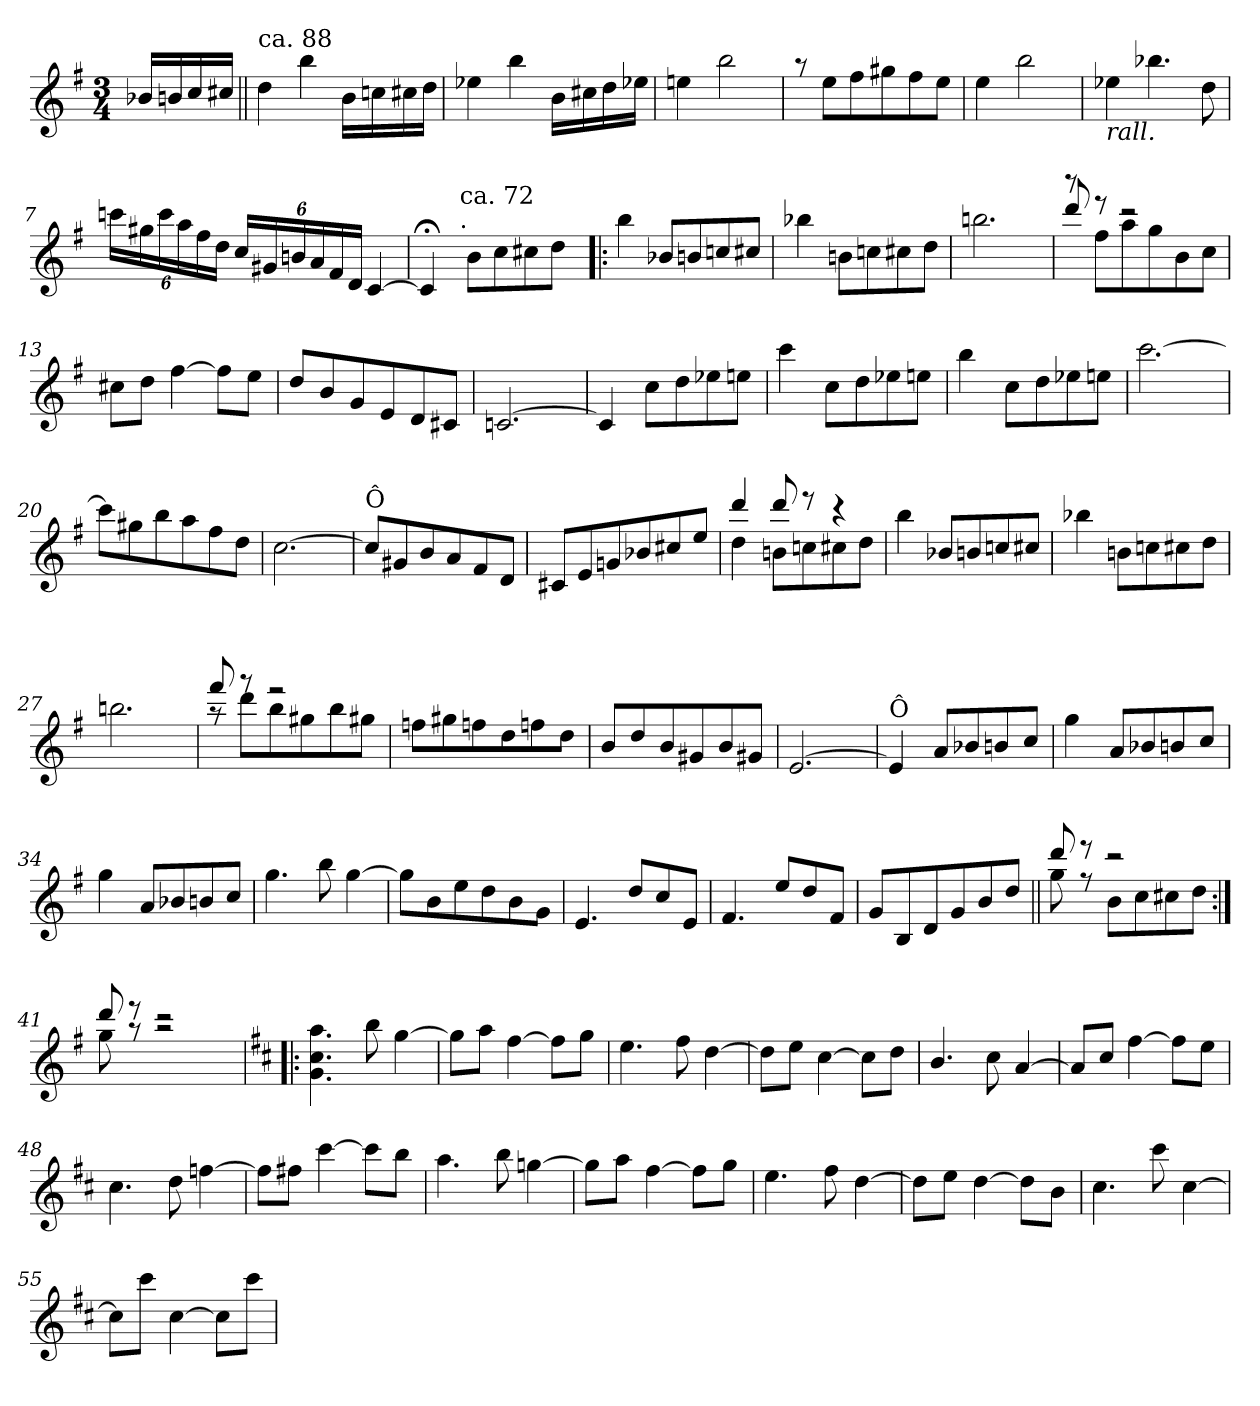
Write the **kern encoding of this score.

**kern
*part1
*staff1
*clefG2
*k[f#]
*G:
*M3/4
=
16b-X/LL
16bn/
16cc/
16cc#X/JJ
=1||
*^
!LO:TX:a:t=ca. 88	!
4dd\	2.ryy
4bb\	.
16b\LL	.
16ccn\	.
16cc#X\	.
16dd\JJ	.
=2	=2
4ee-X\	2.ryy
4bb\	.
16b\LL	.
16cc#X\	.
16dd\	.
16ee-X\JJ	.
=3	=3
4een\	2.ryy
2bb\	.
=4	=4
8raa	2.ryy
8ee\L	.
8ff#\	.
8gg#X\	.
8ff#\	.
8ee\J	.
!!LO:LB:g=z	!!
=5	=5
4ee\	2.ryy
2bb\	.
=6	=6
!LO:TX:b:i:t=rall.	!
4ee-X\	2.ryy
4.bb-X\	.
8dd\	.
=7	=7
24cccn\LL	2.ryy
24gg#X\	.
24ccc\	.
24aa\	.
24ff#\	.
24dd\JJ	.
24cc/LL	.
24g#X/	.
24bn/	.
24a/	.
24f#/	.
24d/JJ	.
[<4c/	.
=8	=8
*	*^
4c;</]	2.ryy	8...ryy
!	!	!LO:TX:a:t=.
!	!	!LO:TX:a:t=ca. 72
.	.	2ryy
8b\L	.	.
8cc\	.	.
8cc#X\	.	.
8dd\J	.	.
.	.	64ryy
*	*v	*v
!!LO:LB:g=z
=9!|:	=9!|:
4bb\	2.ryy
8b-X/L	.
8bn/	.
8ccn/	.
8cc#X/J	.
=10	=10
4bb-X\	2.ryy
8bn\L	.
8ccn\	.
8cc#X\	.
8dd\J	.
=11	=11
2.bbn\	2.ryy
=12	=12
*	*^
8r	8ryy	8ddd!/
8ff#\L	8ryy	8rddd
8aa\	2ryy	2rccc
8gg\	.	.
8b\	.	.
8cc\J	.	.
*	*v	*v
=13	=13
8cc#X\L	2.ryy
8dd\J	.
[<4ff#\	.
8ff#\L]	.
8ee\J	.
!!LO:LB:g=z	!!
=14	=14
8dd/L	2ryy
8b/	.
8g/	.
8e/	.
8d/	4ryy
8c#X/J	.
=15	=15
[>2.cn/	2.ryy
=16	=16
4c/]	2.ryy
8cc\L	.
8dd\	.
8ee-X\	.
8een\J	.
=17	=17
4ccc\	2.ryy
8cc\L	.
8dd\	.
8ee-X\	.
8een\J	.
=18	=18
4bb\	2.ryy
8cc\L	.
8dd\	.
8ee-X\	.
8een\J	.
=19	=19
[<2.ccc\	2.ryy
!!LO:LB:g=z	!!
=20	=20
8ccc\L]	2.ryy
8gg#X\	.
8bb\	.
8aa\	.
8ff#\	.
8dd\J	.
=21	=21
[<2.cc\	2.ryy
=22	=22
!LO:TX:a:t=Ô	!
8cc/L]	2.ryy
8g#X/	.
8b/	.
8a/	.
8f#/	.
8d/J	.
=23	=23
8c#X/L	2.ryy
8e/	.
8gn/	.
8b-X/	.
8cc#X/	.
8ee/J	.
=24	=24
*	*^
4dd\	4ryy	4ddd!/
8bn\L	8BB/yy 8G/yy 8d/yy	8ddd!/
8ccn\	8ryy	8rddd
8cc#X\	4ryy	4rccc
8dd\J	.	.
*	*v	*v
!!LO:LB:g=z
=25	=25
4bb\	2.ryy
8b-X/L	.
8bn/	.
8ccn/	.
8cc#X/J	.
=26	=26
4bb-X\	2.ryy
8bn\L	.
8ccn\	.
8cc#X\	.
8dd\J	.
=27	=27
2.bbn\	2.ryy
=28	=28
*	*^
8rgg	8ryy	8fff#!/
8ddd\L	8ryy	8rggg
8bb\	2ryy	2rfff
8gg#X\	.	.
8bb\	.	.
8gg#X\J	.	.
*	*v	*v
=29	=29
8ffn\L	2.ryy
8gg#X\	.
8ffn\	.
8dd\	.
8ffn\	.
8dd\J	.
!!LO:LB:g=z	!!
=30	=30
8b/L	2.ryy
8dd/	.
8b/	.
8g#X/	.
8b/	.
8g#X/J	.
=31	=31
[>2.e/	2.ryy
=32	=32
!LO:TX:a:t=Ô	!
4e/]	2.ryy
8a/L	.
8b-X/	.
8bn/	.
8cc/J	.
=33	=33
4gg\	2.ryy
8a/L	.
8b-X/	.
8bn/	.
8cc/J	.
=34	=34
4gg\	2.ryy
8a/L	.
8b-X/	.
8bn/	.
8cc/J	.
!!LO:LB:g=z	!!
=35	=35
4.gg\	2.ryy
8bb\	.
[<4gg\	.
=36	=36
8gg\L]	2.ryy
8b\	.
8ee\	.
8dd\	.
8b\	.
8g\J	.
=37	=37
4.e/	2.ryy
8dd/L	.
8cc/	.
8e/J	.
=38	=38
4.f#/	2.ryy
8ee/L	.
8dd/	.
8f#/J	.
=39	=39
8g/L	2.ryy
8B/	.
8d/	.
8g/	.
8b/	.
8dd/J	.
!!LO:LB:g=z	!!
=40||	=40||
*	*^
8gg\	8ryy	8ddd!/
8r	8ryy	8rddd
8b\L	2ryy	2rccc
8cc\	.	.
8cc#X\	.	.
8dd\J	.	.
=41:|!	=41:|!	=41:|!
8gg\	8ryy	8ddd!/
8r	8ryy	8rddd
2r	4ryy	2rccc
.	4ryy	.
*v	*v	*v
=42!|:
*k[f#c#]
*D:
*^
4.g\ 4.cc#\ 4.aa\	2.ryy
8bb\	.
[<4gg\	.
=43	=43
8gg\L]	2.ryy
8aa\J	.
[<4ff#\	.
8ff#\L]	.
8gg\J	.
!!LO:LB:g=z	!!
=44	=44
4.ee\	2.ryy
8ff#\	.
[<4dd\	.
=45	=45
8dd\L]	2.ryy
8ee\J	.
[<4cc#\	.
8cc#\L]	.
8dd\J	.
=46	=46
4.b/	2.ryy
8cc#\	.
[>4a/	.
=47	=47
8a/L]	2.ryy
8cc#/J	.
[<4ff#\	.
8ff#\L]	.
8ee\J	.
=48	=48
4.cc#\	2.ryy
8dd\	.
[<4ffn\	.
=49	=49
8ffn\L]	2.ryy
8ff#X\J	.
[<4ccc#\	.
8ccc#\L]	.
8bb\J	.
!!LO:PB:g=z	!!
=50	=50
4.aa\	2.ryy
8bb\	.
[<4ggn\	.
=51	=51
8gg\L]	2.ryy
8aa\J	.
[<4ff#\	.
8ff#\L]	.
8gg\J	.
=52	=52
4.ee\	2.ryy
8ff#\	.
[<4dd\	.
=53	=53
8dd\L]	2.ryy
8ee\J	.
[<4dd\	.
8dd\L]	.
8b\J	.
=54	=54
4.cc#\	2.ryy
8ccc#\	.
[<4cc#\	.
!!LO:LB:g=z	!!
=55	=55
8cc#\L]	2.ryy
8ccc#\J	.
[<4cc#\	.
8cc#\L]	.
8ccc#\J	.
*v	*v
=
*-
